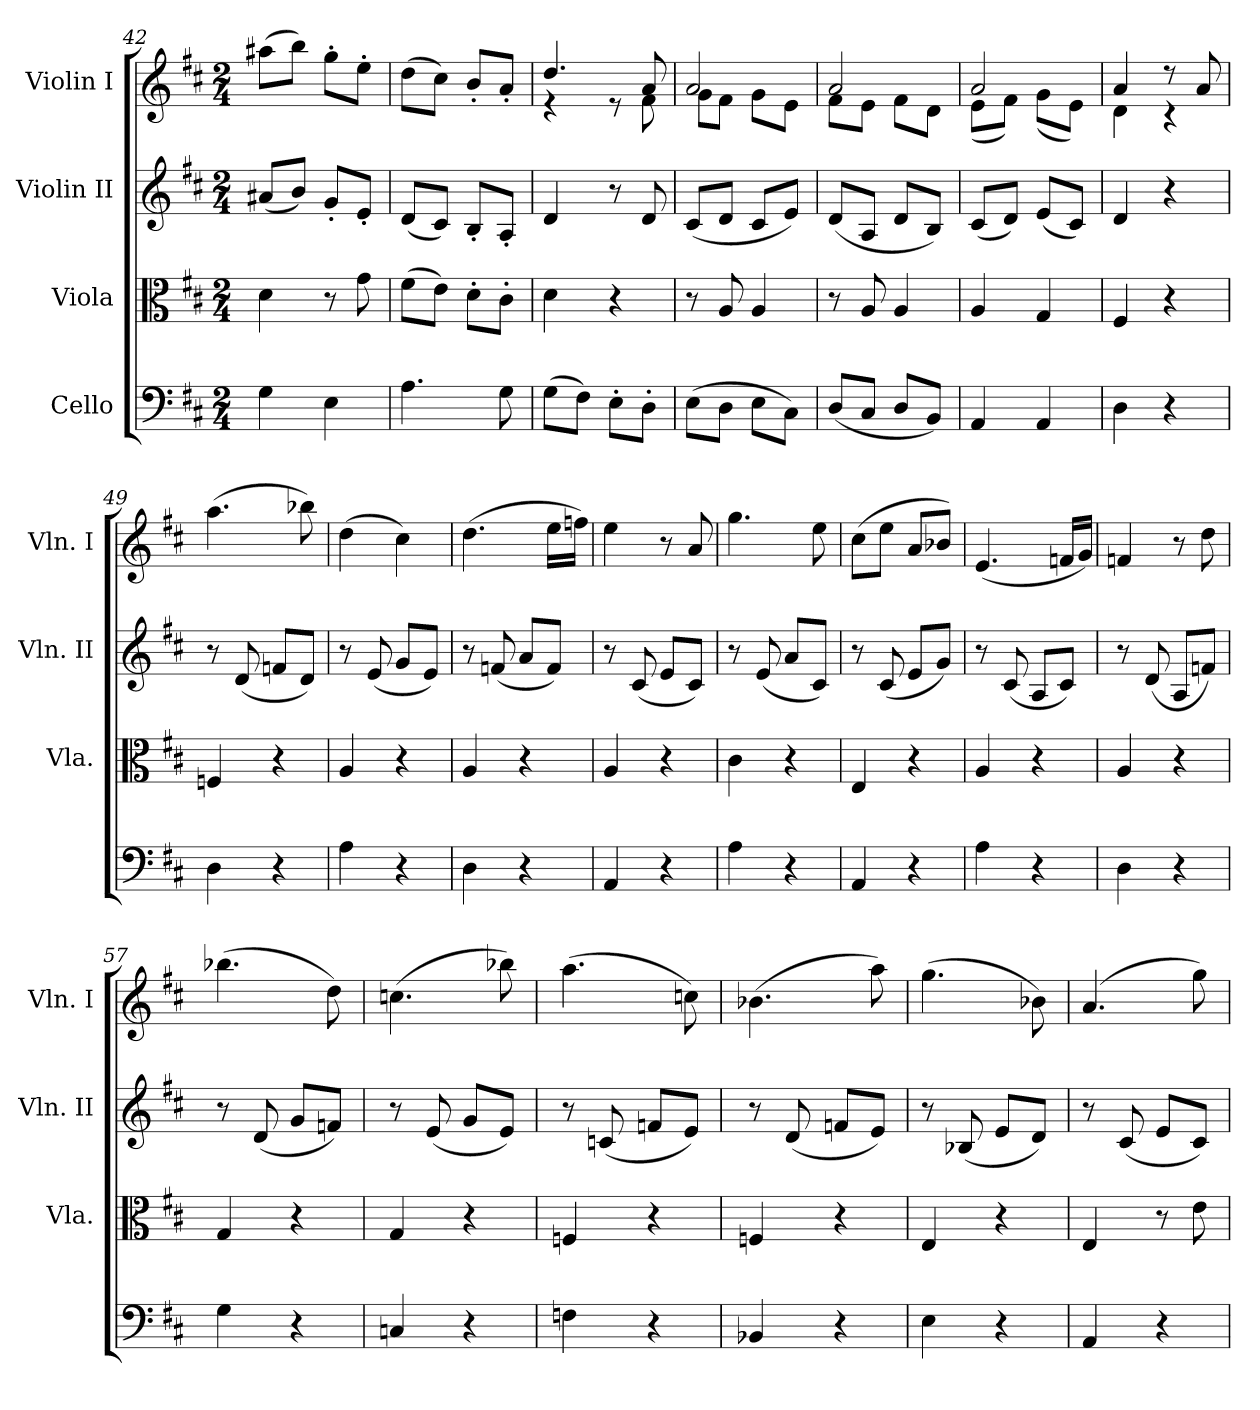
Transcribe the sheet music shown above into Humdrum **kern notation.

**kern	**kern	**kern	**kern
*part4	*part3	*part2	*part1
*staff4	*staff3	*staff2	*staff1
*I"Cello	*I"Viola	*I"Violin II	*I"Violin I
*	*I'Vla.	*I'Vln. II	*I'Vln. I
*clefF4	*clefC3	*clefG2	*clefG2
*k[f#c#]	*k[f#c#]	*k[f#c#]	*k[f#c#]
*D:	*D:	*D:	*D:
*M2/4	*M2/4	*M2/4	*M2/4
=42	=42	=42	=42
4G	4d	(8a#XL	(8aa#XL
.	.	8bJ)	8bbJ)
4E	8r	8g'L	8gg'L
.	8g	8e'J	8ee'J
=43	=43	=43	=43
4.A	(8f#L	(8dL	(8ddL
.	8eJ)	8c#J)	8cc#J)
.	8d'L	8B'L	8b'L
8G	8c#'J	8A'J	8a'J
=44	=44	=44	=44
*	*	*	*^
(8GL	4d	4d	4.dd	4r
8F#J)	.	.	.	.
8E'L	4r	8r	.	8r
8D'J	.	8d	8a	8f#
=45	=45	=45	=45	=45
(8EL	8r	(8c#L	2a	8gL
8DJ	8A	8dJ	.	8f#J
8EL	4A	8c#L	.	8gL
8C#J)	.	8eJ)	.	8eJ
=46	=46	=46	=46	=46
(8DL	8r	(8dL	2a	8f#L
8C#J	8A	8AJ	.	8eJ
8DL	4A	8dL	.	8f#L
8BBJ)	.	8BJ)	.	8dJ
=47	=47	=47	=47	=47
4AA	4A	(8c#L	2a	(8eL
.	.	8dJ)	.	8f#J)
4AA	4G	(8eL	.	(8gL
.	.	8c#J)	.	8eJ)
=48	=48	=48	=48	=48
4D	4F#	4d	4a	4d
4r	4r	4r	8r	4r
.	.	.	8a	.
*	*	*	*v	*v
=49	=49	=49	=49
4D	4Fn	8r	(4.aa
.	.	(8d	.
4r	4r	8fnL	.
.	.	8dJ)	8bb-X)
=50	=50	=50	=50
4A	4A	8r	(4dd
.	.	(8e	.
4r	4r	8gL	4cc#)
.	.	8eJ)	.
=51	=51	=51	=51
4D	4A	8r	(4.dd
.	.	(8fn	.
4r	4r	8aL	.
.	.	8fJ)	16eeLL
.	.	.	16ffnJJ)
=52	=52	=52	=52
4AA	4A	8r	4ee
.	.	(8c#	.
4r	4r	8eL	8r
.	.	8c#J)	8a
=53	=53	=53	=53
4A	4c#	8r	4.gg
.	.	(8e	.
4r	4r	8aL	.
.	.	8c#J)	8ee
=54	=54	=54	=54
4AA	4E	8r	(8cc#L
.	.	(8c#	8eeJ
4r	4r	8eL	8aL
.	.	8gJ)	8b-XJ)
=55	=55	=55	=55
4A	4A	8r	(4.e
.	.	(8c#	.
4r	4r	8AL	.
.	.	8c#J)	16fnLL
.	.	.	16gJJ)
=56	=56	=56	=56
4D	4A	8r	4fn
.	.	(8d	.
4r	4r	8AL	8r
.	.	8fnJ)	8dd
=57	=57	=57	=57
4G	4G	8r	(4.bb-X
.	.	(8d	.
4r	4r	8gL	.
.	.	8fnJ)	8dd)
=58	=58	=58	=58
4Cn	4G	8r	(4.ccn
.	.	(8e	.
4r	4r	8gL	.
.	.	8eJ)	8bb-X)
=59	=59	=59	=59
4Fn	4Fn	8r	(4.aa
.	.	(8cn	.
4r	4r	8fnL	.
.	.	8eJ)	8ccn)
=60	=60	=60	=60
4BB-X	4Fn	8r	(4.b-X
.	.	(8d	.
4r	4r	8fnL	.
.	.	8eJ)	8aa)
=61	=61	=61	=61
4E	4E	8r	(4.gg
.	.	(8B-X	.
4r	4r	8eL	.
.	.	8dJ)	8b-X)
=62	=62	=62	=62
4AA	4E	8r	(4.a
.	.	(8c#	.
4r	8r	8eL	.
.	8e	8c#J)	8gg)
=	=	=	=
*-	*-	*-	*-
